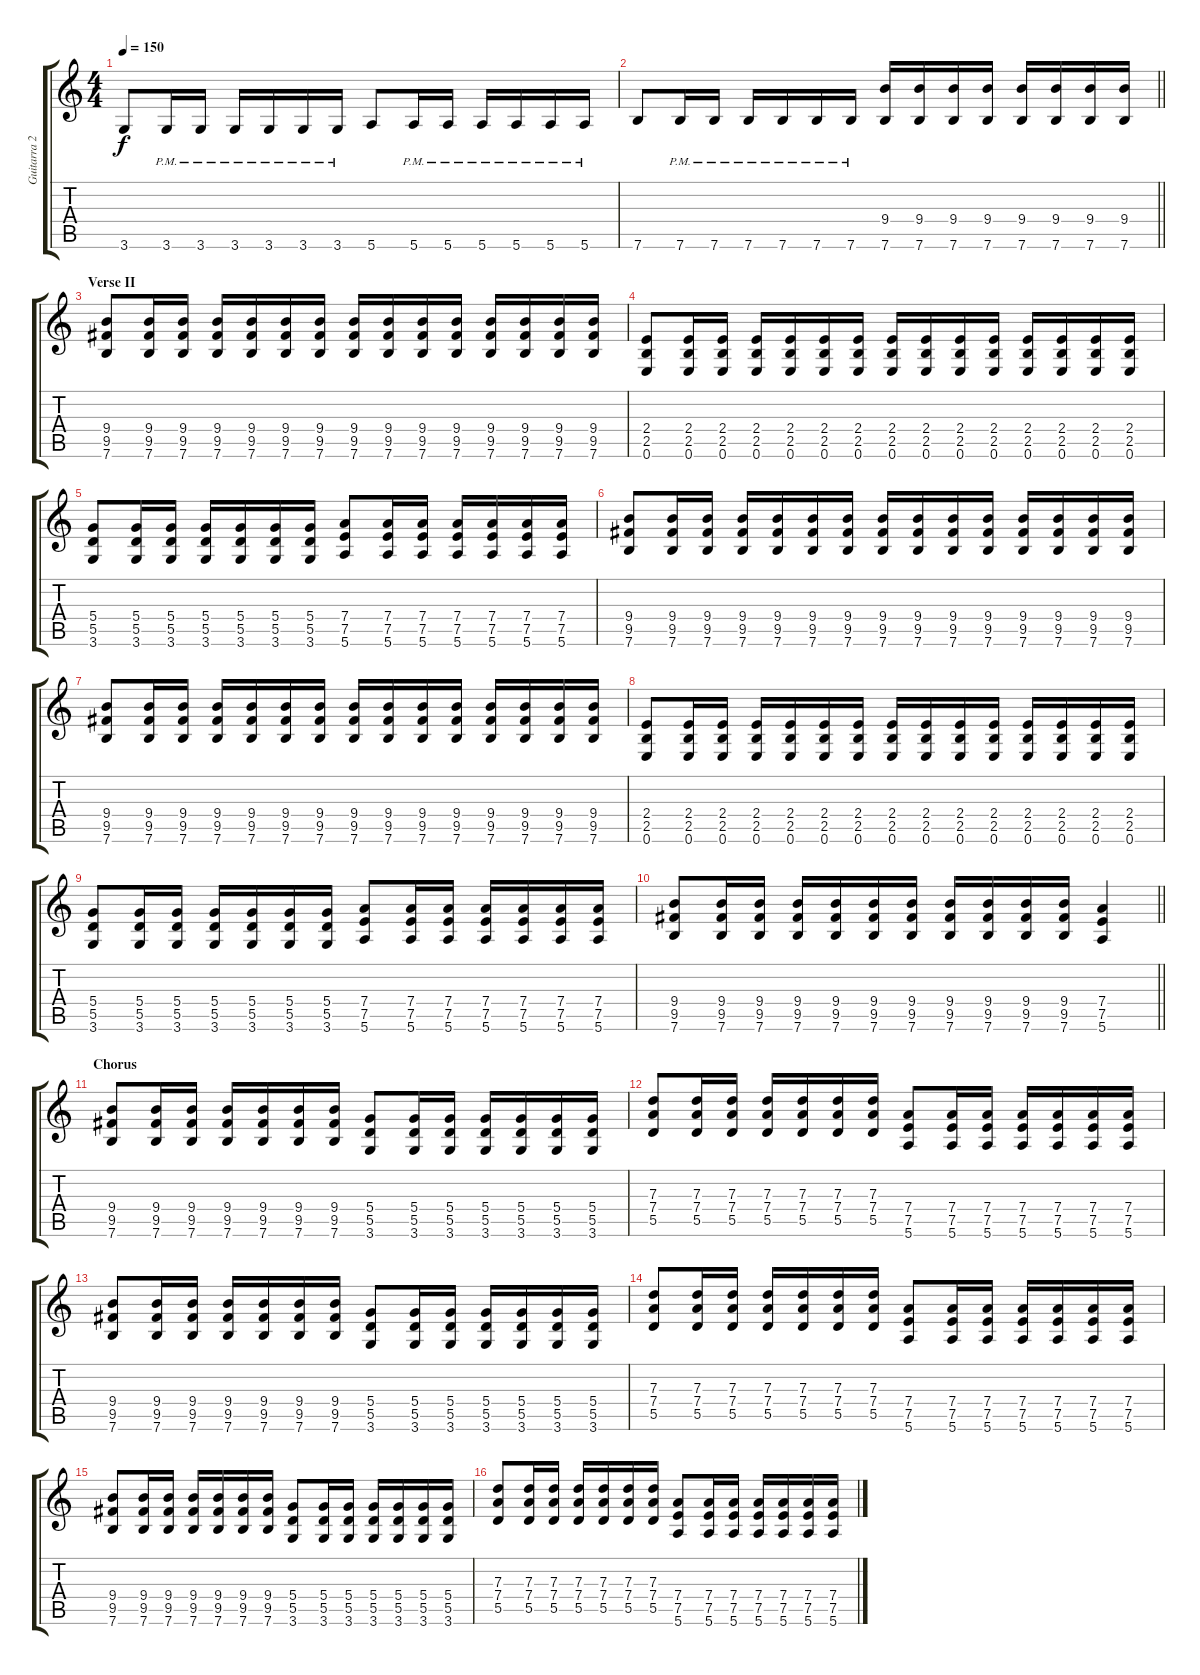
\track ("Guitarra 2 - Erik" "Guitarra 2") {instrument distortionguitar}
\staff {score tabs}
\tuning (E4 B3 G3 D3 A2 E2) {hide}
\ts (4 4)
\tempo 150
\clef g2
\ks c
3.6.8{dy f} 3.6{pm}.16 3.6{pm}.16 3.6{pm}.16 3.6{pm}.16 3.6{pm}.16 3.6{pm}.16 5.6.8 5.6{pm}.16 5.6{pm}.16 5.6{pm}.16 5.6{pm}.16 5.6{pm}.16 5.6{pm}.16 |
\barLineRight lightlight
7.6.8 7.6{pm}.16 7.6{pm}.16 7.6{pm}.16 7.6{pm}.16 7.6{pm}.16 7.6{pm}.16 (9.4 7.6).16 (9.4 7.6).16 (9.4 7.6).16 (9.4 7.6).16 (9.4 7.6).16 (9.4 7.6).16 (9.4 7.6).16 (9.4 7.6).16 |
\section ("" "Verse II")
(9.4 9.5 7.6).8 (9.4 9.5 7.6).16 (9.4 9.5 7.6).16 (9.4 9.5 7.6).16 (9.4 9.5 7.6).16 (9.4 9.5 7.6).16 (9.4 9.5 7.6).16 (9.4 9.5 7.6).16 (9.4 9.5 7.6).16 (9.4 9.5 7.6).16 (9.4 9.5 7.6).16 (9.4 9.5 7.6).16 (9.4 9.5 7.6).16 (9.4 9.5 7.6).16 (9.4 9.5 7.6).16 |
(2.4 2.5 0.6).8 (2.4 2.5 0.6).16 (2.4 2.5 0.6).16 (2.4 2.5 0.6).16 (2.4 2.5 0.6).16 (2.4 2.5 0.6).16 (2.4 2.5 0.6).16 (2.4 2.5 0.6).16 (2.4 2.5 0.6).16 (2.4 2.5 0.6).16 (2.4 2.5 0.6).16 (2.4 2.5 0.6).16 (2.4 2.5 0.6).16 (2.4 2.5 0.6).16 (2.4 2.5 0.6).16 |
(5.4 5.5 3.6).8 (5.4 5.5 3.6).16 (5.4 5.5 3.6).16 (5.4 5.5 3.6).16 (5.4 5.5 3.6).16 (5.4 5.5 3.6).16 (5.4 5.5 3.6).16 (7.4 7.5 5.6).8 (7.4 7.5 5.6).16 (7.4 7.5 5.6).16 (7.4 7.5 5.6).16 (7.4 7.5 5.6).16 (7.4 7.5 5.6).16 (7.4 7.5 5.6).16 |
(9.4 9.5 7.6).8 (9.4 9.5 7.6).16 (9.4 9.5 7.6).16 (9.4 9.5 7.6).16 (9.4 9.5 7.6).16 (9.4 9.5 7.6).16 (9.4 9.5 7.6).16 (9.4 9.5 7.6).16 (9.4 9.5 7.6).16 (9.4 9.5 7.6).16 (9.4 9.5 7.6).16 (9.4 9.5 7.6).16 (9.4 9.5 7.6).16 (9.4 9.5 7.6).16 (9.4 9.5 7.6).16 |
(9.4 9.5 7.6).8 (9.4 9.5 7.6).16 (9.4 9.5 7.6).16 (9.4 9.5 7.6).16 (9.4 9.5 7.6).16 (9.4 9.5 7.6).16 (9.4 9.5 7.6).16 (9.4 9.5 7.6).16 (9.4 9.5 7.6).16 (9.4 9.5 7.6).16 (9.4 9.5 7.6).16 (9.4 9.5 7.6).16 (9.4 9.5 7.6).16 (9.4 9.5 7.6).16 (9.4 9.5 7.6).16 |
(2.4 2.5 0.6).8 (2.4 2.5 0.6).16 (2.4 2.5 0.6).16 (2.4 2.5 0.6).16 (2.4 2.5 0.6).16 (2.4 2.5 0.6).16 (2.4 2.5 0.6).16 (2.4 2.5 0.6).16 (2.4 2.5 0.6).16 (2.4 2.5 0.6).16 (2.4 2.5 0.6).16 (2.4 2.5 0.6).16 (2.4 2.5 0.6).16 (2.4 2.5 0.6).16 (2.4 2.5 0.6).16 |
(5.4 5.5 3.6).8 (5.4 5.5 3.6).16 (5.4 5.5 3.6).16 (5.4 5.5 3.6).16 (5.4 5.5 3.6).16 (5.4 5.5 3.6).16 (5.4 5.5 3.6).16 (7.4 7.5 5.6).8 (7.4 7.5 5.6).16 (7.4 7.5 5.6).16 (7.4 7.5 5.6).16 (7.4 7.5 5.6).16 (7.4 7.5 5.6).16 (7.4 7.5 5.6).16 |
\barLineRight lightlight
(9.4 9.5 7.6).8 (9.4 9.5 7.6).16 (9.4 9.5 7.6).16 (9.4 9.5 7.6).16 (9.4 9.5 7.6).16 (9.4 9.5 7.6).16 (9.4 9.5 7.6).16 (9.4 9.5 7.6).16 (9.4 9.5 7.6).16 (9.4 9.5 7.6).16 (9.4 9.5 7.6).16 (7.4 7.5 5.6).4 |
\section ("" "Chorus")
(9.4 9.5 7.6).8 (9.4 9.5 7.6).16 (9.4 9.5 7.6).16 (9.4 9.5 7.6).16 (9.4 9.5 7.6).16 (9.4 9.5 7.6).16 (9.4 9.5 7.6).16 (5.4 5.5 3.6).8 (5.4 5.5 3.6).16 (5.4 5.5 3.6).16 (5.4 5.5 3.6).16 (5.4 5.5 3.6).16 (5.4 5.5 3.6).16 (5.4 5.5 3.6).16 |
(7.3 7.4 5.5).8 (7.3 7.4 5.5).16 (7.3 7.4 5.5).16 (7.3 7.4 5.5).16 (7.3 7.4 5.5).16 (7.3 7.4 5.5).16 (7.3 7.4 5.5).16 (7.4 7.5 5.6).8 (7.4 7.5 5.6).16 (7.4 7.5 5.6).16 (7.4 7.5 5.6).16 (7.4 7.5 5.6).16 (7.4 7.5 5.6).16 (7.4 7.5 5.6).16 |
(9.4 9.5 7.6).8 (9.4 9.5 7.6).16 (9.4 9.5 7.6).16 (9.4 9.5 7.6).16 (9.4 9.5 7.6).16 (9.4 9.5 7.6).16 (9.4 9.5 7.6).16 (5.4 5.5 3.6).8 (5.4 5.5 3.6).16 (5.4 5.5 3.6).16 (5.4 5.5 3.6).16 (5.4 5.5 3.6).16 (5.4 5.5 3.6).16 (5.4 5.5 3.6).16 |
(7.3 7.4 5.5).8 (7.3 7.4 5.5).16 (7.3 7.4 5.5).16 (7.3 7.4 5.5).16 (7.3 7.4 5.5).16 (7.3 7.4 5.5).16 (7.3 7.4 5.5).16 (7.4 7.5 5.6).8 (7.4 7.5 5.6).16 (7.4 7.5 5.6).16 (7.4 7.5 5.6).16 (7.4 7.5 5.6).16 (7.4 7.5 5.6).16 (7.4 7.5 5.6).16 |
(9.4 9.5 7.6).8 (9.4 9.5 7.6).16 (9.4 9.5 7.6).16 (9.4 9.5 7.6).16 (9.4 9.5 7.6).16 (9.4 9.5 7.6).16 (9.4 9.5 7.6).16 (5.4 5.5 3.6).8 (5.4 5.5 3.6).16 (5.4 5.5 3.6).16 (5.4 5.5 3.6).16 (5.4 5.5 3.6).16 (5.4 5.5 3.6).16 (5.4 5.5 3.6).16 |
(7.3 7.4 5.5).8 (7.3 7.4 5.5).16 (7.3 7.4 5.5).16 (7.3 7.4 5.5).16 (7.3 7.4 5.5).16 (7.3 7.4 5.5).16 (7.3 7.4 5.5).16 (7.4 7.5 5.6).8 (7.4 7.5 5.6).16 (7.4 7.5 5.6).16 (7.4 7.5 5.6).16 (7.4 7.5 5.6).16 (7.4 7.5 5.6).16 (7.4 7.5 5.6).16
